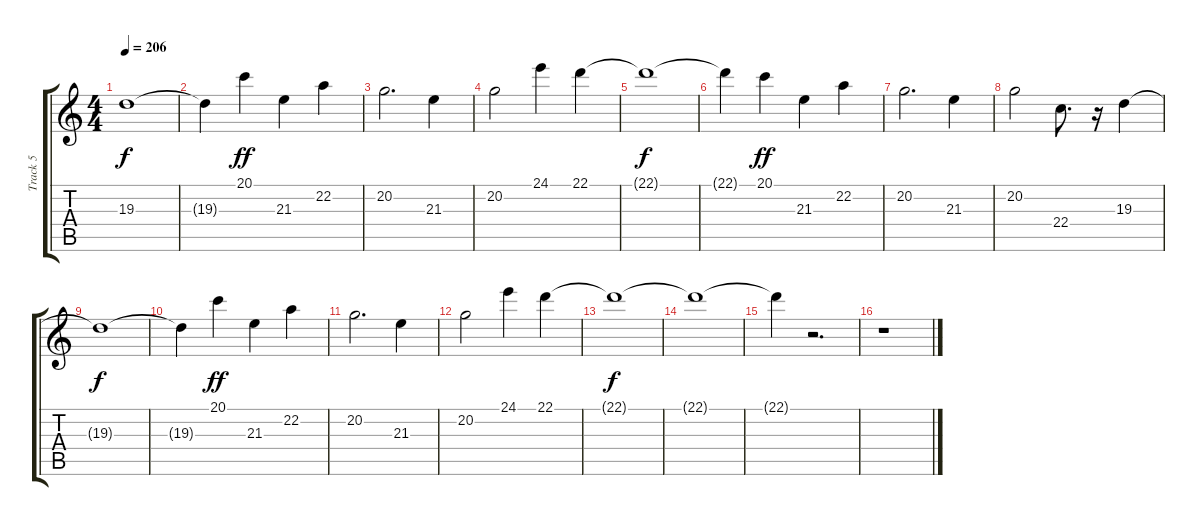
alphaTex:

\track ("Track 5" "Track 5") {instrument piccolo}
\staff {score tabs}
\tuning (E4 B3 G3 D3 A2 E2) {hide}
\ts (4 4)
\tempo 206
\clef g2
\ks c
19.3{t}.1{dy f} |
19.3{t}.4 20.1.4{dy ff} 21.3.4 22.2.4 |
20.2.2{d} 21.3.4 |
20.2.2 24.1.4 22.1.4 |
22.1{t}.1{dy f} |
22.1{t}.4 20.1.4{dy ff volume 11} 21.3.4 22.2.4 |
20.2.2{d} 21.3.4 |
20.2.2 22.4.8{d} r.16 19.3.4 |
19.3{t}.1{dy f} |
19.3{t}.4 20.1.4{dy ff} 21.3.4 22.2.4 |
20.2.2{d} 21.3.4 |
20.2.2 24.1.4 22.1.4 |
22.1{t}.1{dy f} |
22.1{t}.1 |
22.1{t}.4 r.2{d} |
r.1
